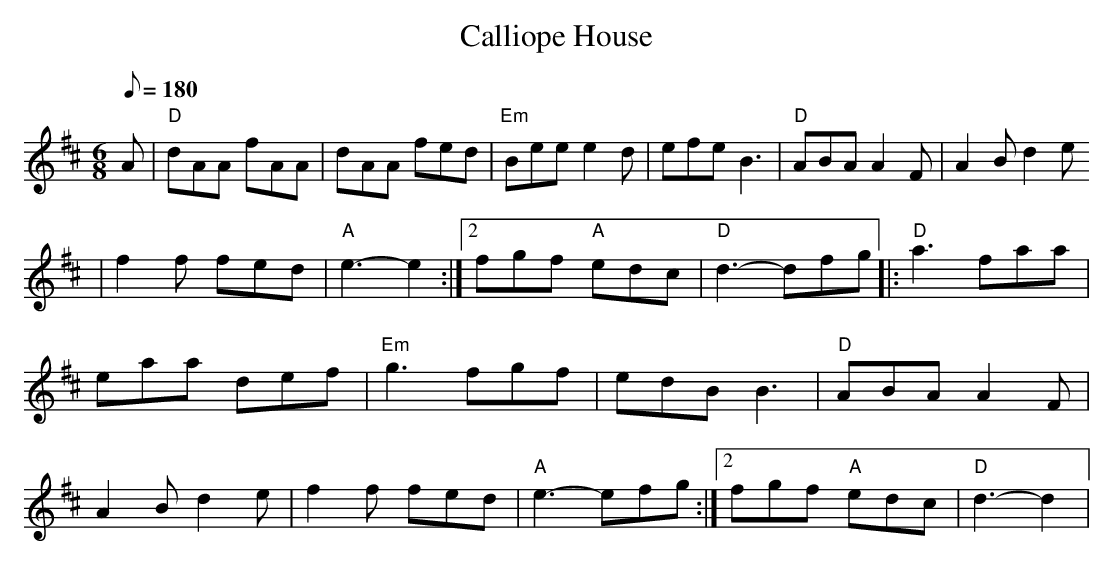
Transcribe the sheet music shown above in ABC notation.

X:1
T:Calliope House
M:6/8
L:1/8
Q:180
K:D
A|"D"dAA fAA|dAA fed|"Em"Bee e2d|efe B3|
"D"ABA A2F|A2B d2e!|
1 f2f fed|"A"e3-e2:|2 fgf "A"edc|"D"d3-dfg|:
"D"a3 faa|eaa def|"Em"g3 fgf|edB B3|
"D"ABA A2F|A2B d2e|
1 f2f fed|"A"e3-efg:|2 fgf "A"edc|"D"d3-d2|
